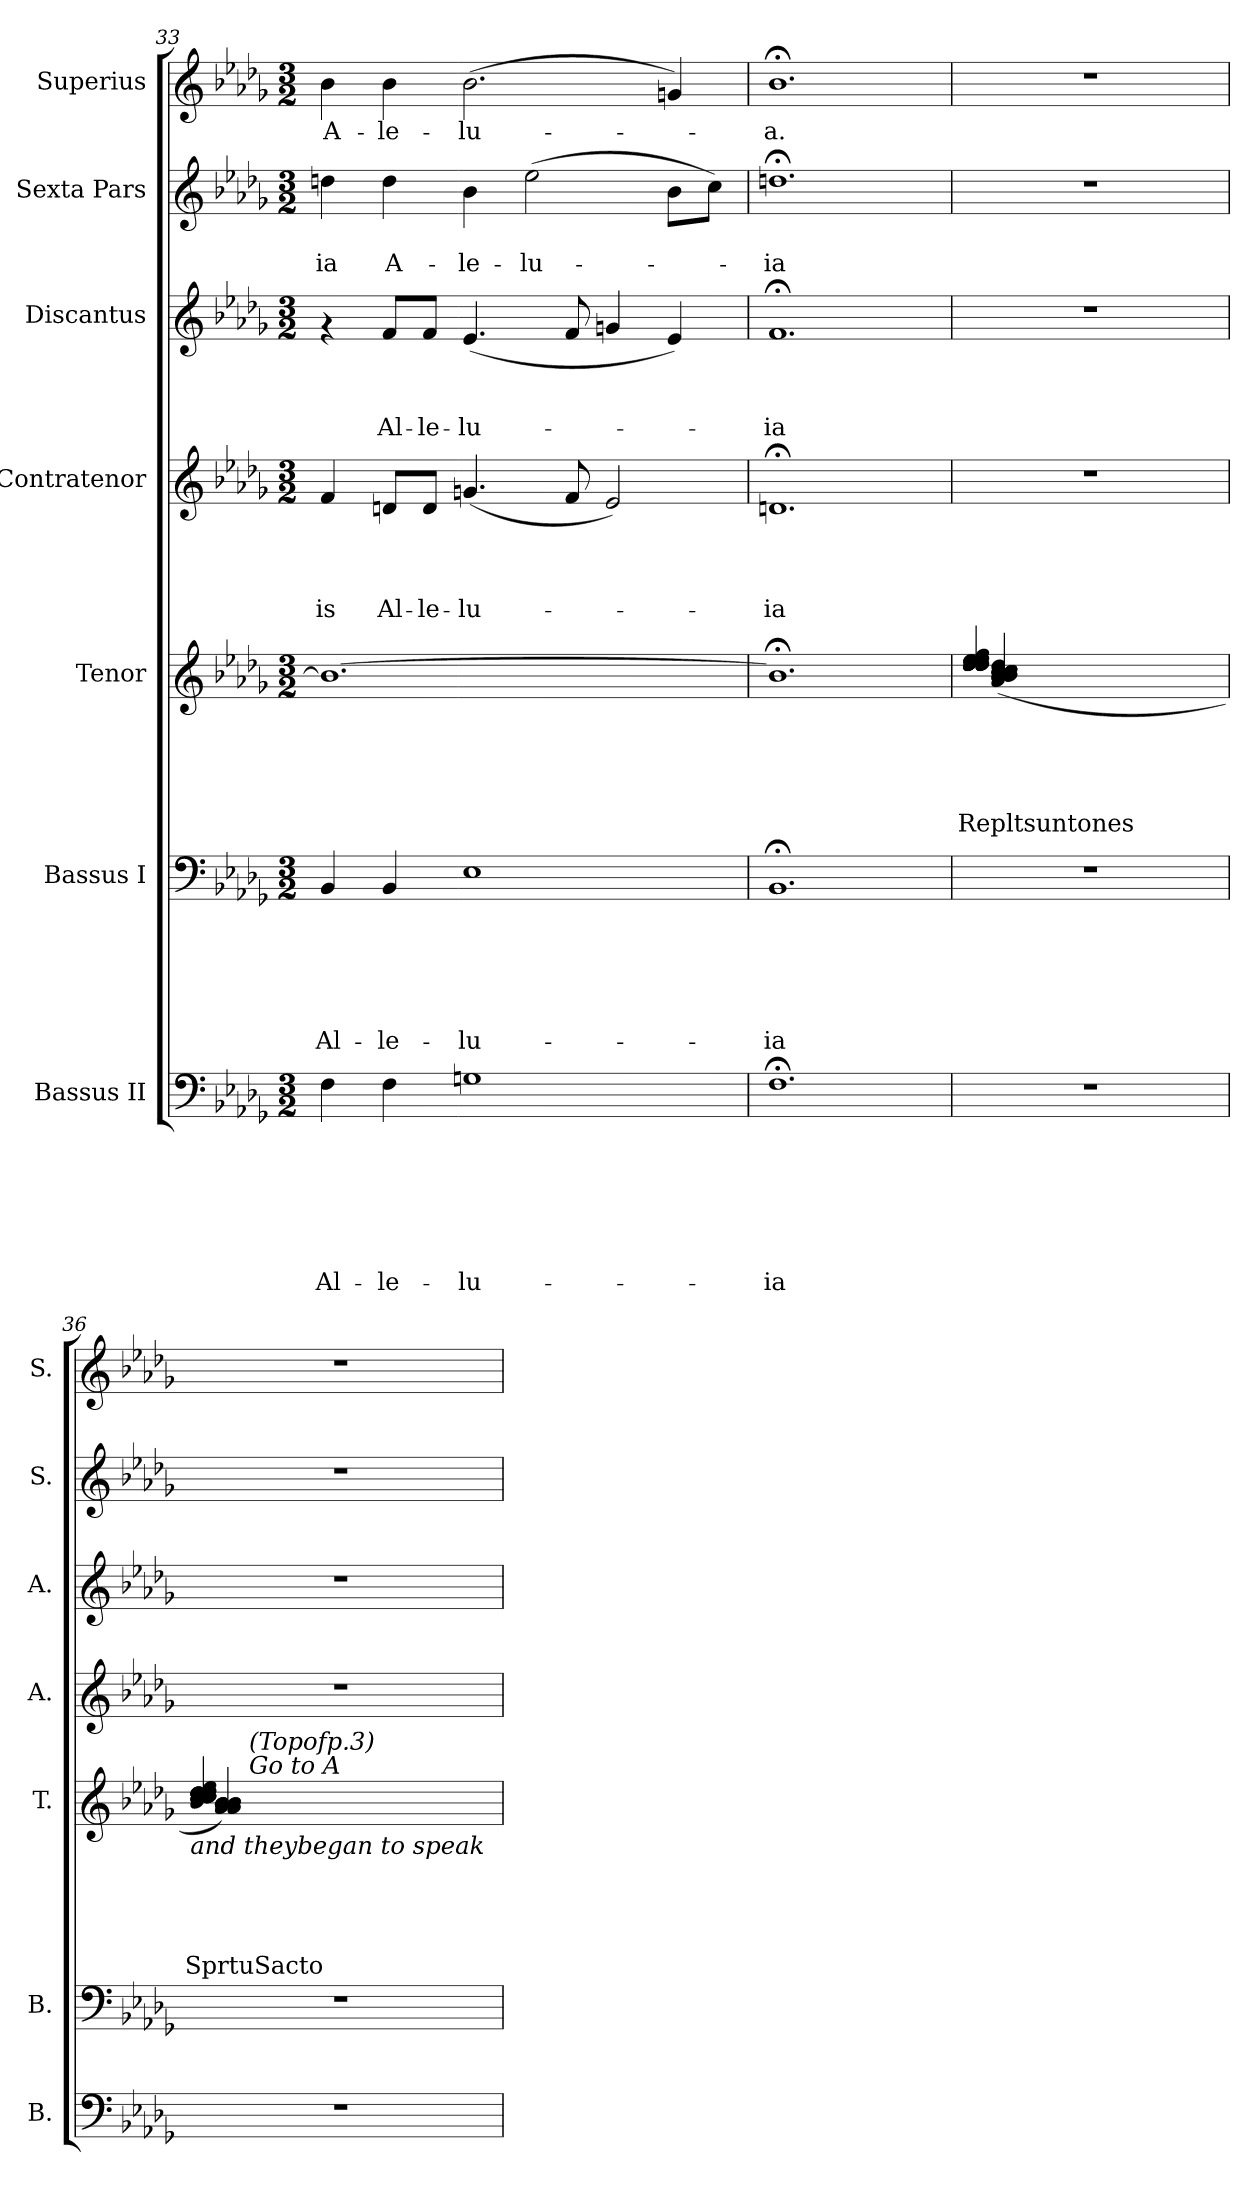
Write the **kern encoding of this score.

**kern	**text	**text	**text	**text	**text	**text	**text	**kern	**text	**text	**text	**text	**text	**text	**kern	**text	**text	**text	**text	**text	**kern	**text	**text	**text	**text	**kern	**text	**text	**text	**kern	**text	**text	**kern	**text
*part7	*part7	*part7	*part7	*part7	*part7	*part7	*part7	*part6	*part6	*part6	*part6	*part6	*part6	*part6	*part5	*part5	*part5	*part5	*part5	*part5	*part4	*part4	*part4	*part4	*part4	*part3	*part3	*part3	*part3	*part2	*part2	*part2	*part1	*part1
*staff7	*staff7	*staff7	*staff7	*staff7	*staff7	*staff7	*staff7	*staff6	*staff6	*staff6	*staff6	*staff6	*staff6	*staff6	*staff5	*staff5	*staff5	*staff5	*staff5	*staff5	*staff4	*staff4	*staff4	*staff4	*staff4	*staff3	*staff3	*staff3	*staff3	*staff2	*staff2	*staff2	*staff1	*staff1
*I"Bassus II	*	*	*	*	*	*	*	*I"Bassus I	*	*	*	*	*	*	*I"Tenor	*	*	*	*	*	*I"Contratenor	*	*	*	*	*I"Discantus	*	*	*	*I"Sexta Pars	*	*	*I"Superius	*
*I'B.	*	*	*	*	*	*	*	*I'B.	*	*	*	*	*	*	*I'T.	*	*	*	*	*	*I'A.	*	*	*	*	*I'A.	*	*	*	*I'S.	*	*	*I'S.	*
*clefF4	*	*	*	*	*	*	*	*clefF4	*	*	*	*	*	*	*clefG2	*	*	*	*	*	*clefG2	*	*	*	*	*clefG2	*	*	*	*clefG2	*	*	*clefG2	*
*k[b-e-a-d-g-]	*	*	*	*	*	*	*	*k[b-e-a-d-g-]	*	*	*	*	*	*	*k[b-e-a-d-g-]	*	*	*	*	*	*k[b-e-a-d-g-]	*	*	*	*	*k[b-e-a-d-g-]	*	*	*	*k[b-e-a-d-g-]	*	*	*k[b-e-a-d-g-]	*
*D-:	*	*	*	*	*	*	*	*D-:	*	*	*	*	*	*	*D-:	*	*	*	*	*	*D-:	*	*	*	*	*D-:	*	*	*	*D-:	*	*	*D-:	*
*M3/2	*	*	*	*	*	*	*	*M3/2	*	*	*	*	*	*	*M3/2	*	*	*	*	*	*M3/2	*	*	*	*	*M3/2	*	*	*	*M3/2	*	*	*M3/2	*
=33	=33	=33	=33	=33	=33	=33	=33	=33	=33	=33	=33	=33	=33	=33	=33	=33	=33	=33	=33	=33	=33	=33	=33	=33	=33	=33	=33	=33	=33	=33	=33	=33	=33	=33
!	!	!	!	!	!	!	!LO:LY:b	!	!	!	!	!	!	!LO:LY:b	!	!	!	!	!	!	!	!	!	!	!LO:LY:b	!	!	!	!	!	!	!LO:LY:b	!	!LO:LY:b
4F\	.	.	.	.	.	.	Al-	4BB-/	.	.	.	.	.	Al-	1.b-_	.	.	.	.	.	4f/	.	.	.	-is	4rf	.	.	.	4ddn\	.	-ia	4b-\	A-
!	!	!	!	!	!	!	!LO:LY:b	!	!	!	!	!	!	!LO:LY:b	!	!	!	!	!	!	!	!	!	!	!LO:LY:b	!	!	!	!LO:LY:b	!	!	!LO:LY:b	!	!LO:LY:b
4F\	.	.	.	.	.	.	-le-	4BB-/	.	.	.	.	.	-le-	.	.	.	.	.	.	8dn/L	.	.	.	Al-	8f/L	.	.	Al-	4dd\	.	A-	4b-\	-le-
!	!	!	!	!	!	!	!	!	!	!	!	!	!	!	!	!	!	!	!	!	!	!	!	!	!LO:LY:b	!	!	!	!LO:LY:b	!	!	!	!	!
.	.	.	.	.	.	.	.	.	.	.	.	.	.	.	.	.	.	.	.	.	8d/J	.	.	.	-le-	8f/J	.	.	-le-	.	.	.	.	.
!	!	!	!	!	!	!	!LO:LY:b	!	!	!	!	!	!	!LO:LY:b	!	!	!	!	!	!	!	!	!	!	!LO:LY:b	!	!	!	!LO:LY:b	!	!	!LO:LY:b	!	!LO:LY:b
1Gn	.	.	.	.	.	.	-lu-	1E-	.	.	.	.	.	-lu-	.	.	.	.	.	.	(<4.gn/	.	.	.	-lu-	(<4.e-/	.	.	-lu-	4b-\	.	-le-	(>2.b-\	-lu-
!	!	!	!	!	!	!	!	!	!	!	!	!	!	!	!	!	!	!	!	!	!	!	!	!	!	!	!	!	!	!	!	!LO:LY:b	!	!
.	.	.	.	.	.	.	.	.	.	.	.	.	.	.	.	.	.	.	.	.	.	.	.	.	.	.	.	.	.	(>2ee-\	.	-lu-	.	.
.	.	.	.	.	.	.	.	.	.	.	.	.	.	.	.	.	.	.	.	.	8f/	.	.	.	.	8f/	.	.	.	.	.	.	.	.
.	.	.	.	.	.	.	.	.	.	.	.	.	.	.	.	.	.	.	.	.	2e-/)	.	.	.	.	4gn/	.	.	.	.	.	.	.	.
.	.	.	.	.	.	.	.	.	.	.	.	.	.	.	.	.	.	.	.	.	.	.	.	.	.	4e-/)	.	.	.	8b-\L	.	.	4gn/)	.
.	.	.	.	.	.	.	.	.	.	.	.	.	.	.	.	.	.	.	.	.	.	.	.	.	.	.	.	.	.	8cc\J)	.	.	.	.
=34	=34	=34	=34	=34	=34	=34	=34	=34	=34	=34	=34	=34	=34	=34	=34	=34	=34	=34	=34	=34	=34	=34	=34	=34	=34	=34	=34	=34	=34	=34	=34	=34	=34	=34
!	!	!	!	!	!	!	!LO:LY:b	!	!	!	!	!	!	!LO:LY:b	!	!	!	!	!	!	!	!	!	!	!LO:LY:b	!	!	!	!LO:LY:b	!	!	!LO:LY:b	!	!LO:LY:b
1.F;	.	.	.	.	.	.	-ia	1.BB-;<	.	.	.	.	.	-ia	1.b-;]	.	.	.	.	.	1.dn;	.	.	.	-ia	1.f;	.	.	-ia	1.ddn;	.	-ia	1.b-;	-a.
!!LO:PB:g=z
=35!	=35!	=35!	=35!	=35!	=35!	=35!	=35!	=35!	=35!	=35!	=35!	=35!	=35!	=35!	=35!	=35!	=35!	=35!	=35!	=35!	=35!	=35!	=35!	=35!	=35!	=35!	=35!	=35!	=35!	=35!	=35!	=35!	=35!	=35!
*	*	*	*	*	*	*	*	*	*	*	*	*	*	*	*^	*	*	*	*	*	*	*	*	*	*	*	*	*	*	*	*	*	*	*
!	!	!	!	!	!	!	!	!	!	!	!	!	!	!	!	!	!	!	!	!	!LO:LY:b	!	!	!	!	!	!	!	!	!	!	!	!	!	!
1.r	.	.	.	.	.	.	.	1.r	.	.	.	.	.	.	(>(>4dd-/ 4dd-/ 4dd-/ 4dd-/ 4dd-/ 4dd-/ 4dd-/ 4ee-/ 4ee-/ 4ee-/ 4ee-/ 4ff/	(>4a-/ 4b-/ 4b-/ 4b-/ 4b-/ 4cc/ 4cc/ 4cc/ 4cc/ 4cc/ 4dd-/)	.	.	.	.	Repltsuntones	1.r	.	.	.	.	1.r	.	.	.	1.r	.	.	1.r	.
.	.	.	.	.	.	.	.	.	.	.	.	.	.	.	1ryy	1ryy	.	.	.	.	.	.	.	.	.	.	.	.	.	.	.	.	.	.	.
.	.	.	.	.	.	.	.	.	.	.	.	.	.	.	4ryy	4ryy	.	.	.	.	.	.	.	.	.	.	.	.	.	.	.	.	.	.	.
!!LO:PB:g=z
=36	=36	=36	=36	=36	=36	=36	=36	=36	=36	=36	=36	=36	=36	=36	=36	=36	=36	=36	=36	=36	=36	=36	=36	=36	=36	=36	=36	=36	=36	=36	=36	=36	=36	=36	=36
!	!	!	!	!	!	!	!	!	!	!	!	!	!	!	!LO:TX:b:i:t=and theybegan to speak	!	!	!	!	!	!	!	!	!	!	!	!	!	!	!	!	!	!	!	!
!	!	!	!	!	!	!	!	!	!	!	!	!	!	!	!	!	!	!	!	!	!LO:LY:b	!	!	!	!	!	!	!	!	!	!	!	!	!	!
*	*	*	*	*	*	*	*	*	*	*	*	*	*	*	*	*^	*	*	*	*	*	*	*	*	*	*	*	*	*	*	*	*	*	*	*
1.r	.	.	.	.	.	.	.	1.r	.	.	.	.	.	.	(>(>4b-/ 4cc/ 4cc/ 4cc/ 4cc/ 4cc/ 4dd-/ 4dd-/ 4dd-/ 4dd-/ 4dd-/ 4ee-/	(>4a-/ 4a-/ 4b-/ 4b-/ 4b-/ 4b-/ 4b-/)	8..ryy	.	.	.	.	SprtuSacto-	1.r	.	.	.	.	1.r	.	.	.	1.r	.	.	1.r	.
!	!	!	!	!	!	!	!	!	!	!	!	!	!	!	!	!	!LO:TX:a:i:t=Go to A	!	!	!	!	!	!	!	!	!	!	!	!	!	!	!	!	!	!	!
!	!	!	!	!	!	!	!	!	!	!	!	!	!	!	!	!	!LO:TX:a:i:t=(Topofp.3)	!	!	!	!	!	!	!	!	!	!	!	!	!	!	!	!	!	!	!
.	.	.	.	.	.	.	.	.	.	.	.	.	.	.	.	.	1ryy	.	.	.	.	.	.	.	.	.	.	.	.	.	.	.	.	.	.	.
.	.	.	.	.	.	.	.	.	.	.	.	.	.	.	1ryy	1ryy	.	.	.	.	.	.	.	.	.	.	.	.	.	.	.	.	.	.	.	.
.	.	.	.	.	.	.	.	.	.	.	.	.	.	.	.	.	4ryy	.	.	.	.	.	.	.	.	.	.	.	.	.	.	.	.	.	.	.
.	.	.	.	.	.	.	.	.	.	.	.	.	.	.	4ryy	4ryy	.	.	.	.	.	.	.	.	.	.	.	.	.	.	.	.	.	.	.	.
.	.	.	.	.	.	.	.	.	.	.	.	.	.	.	.	.	32ryy	.	.	.	.	.	.	.	.	.	.	.	.	.	.	.	.	.	.	.
*	*	*	*	*	*	*	*	*	*	*	*	*	*	*	*v	*v	*v	*	*	*	*	*	*	*	*	*	*	*	*	*	*	*	*	*	*	*
=	=	=	=	=	=	=	=	=	=	=	=	=	=	=	=	=	=	=	=	=	=	=	=	=	=	=	=	=	=	=	=	=	=	=
*-	*-	*-	*-	*-	*-	*-	*-	*-	*-	*-	*-	*-	*-	*-	*-	*-	*-	*-	*-	*-	*-	*-	*-	*-	*-	*-	*-	*-	*-	*-	*-	*-	*-	*-
